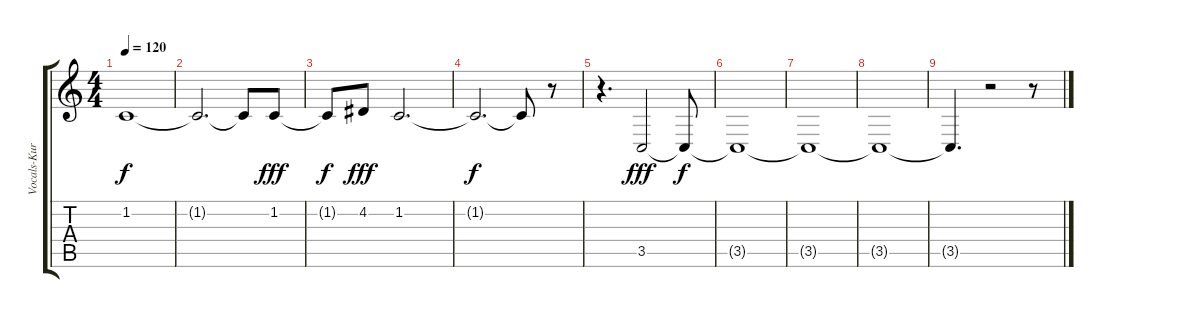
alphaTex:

\track ("Vocals-Kurt Cobain" "Vocals-Kur") {instrument trumpet}
\staff {score tabs}
\tuning (E4 B3 G3 D3 A2 E2) {hide}
\ts (4 4)
\tempo 120
\clef g2
\ks c
1.2{t}.1{dy f} |
1.2{t}.2{d} 1.2{t}.8 1.2.8{dy fff} |
1.2{t}.8{dy f} 4.2.8{dy fff} 1.2.2{d} |
1.2{t}.2{d dy f} 1.2{t}.8 r.8 |
r.4{d} 3.5.2{dy fff volume 13} 3.5{t}.8{dy f} |
3.5{t}.1 |
3.5{t}.1 |
3.5{t}.1 |
3.5{t}.4{d} r.2 r.8
